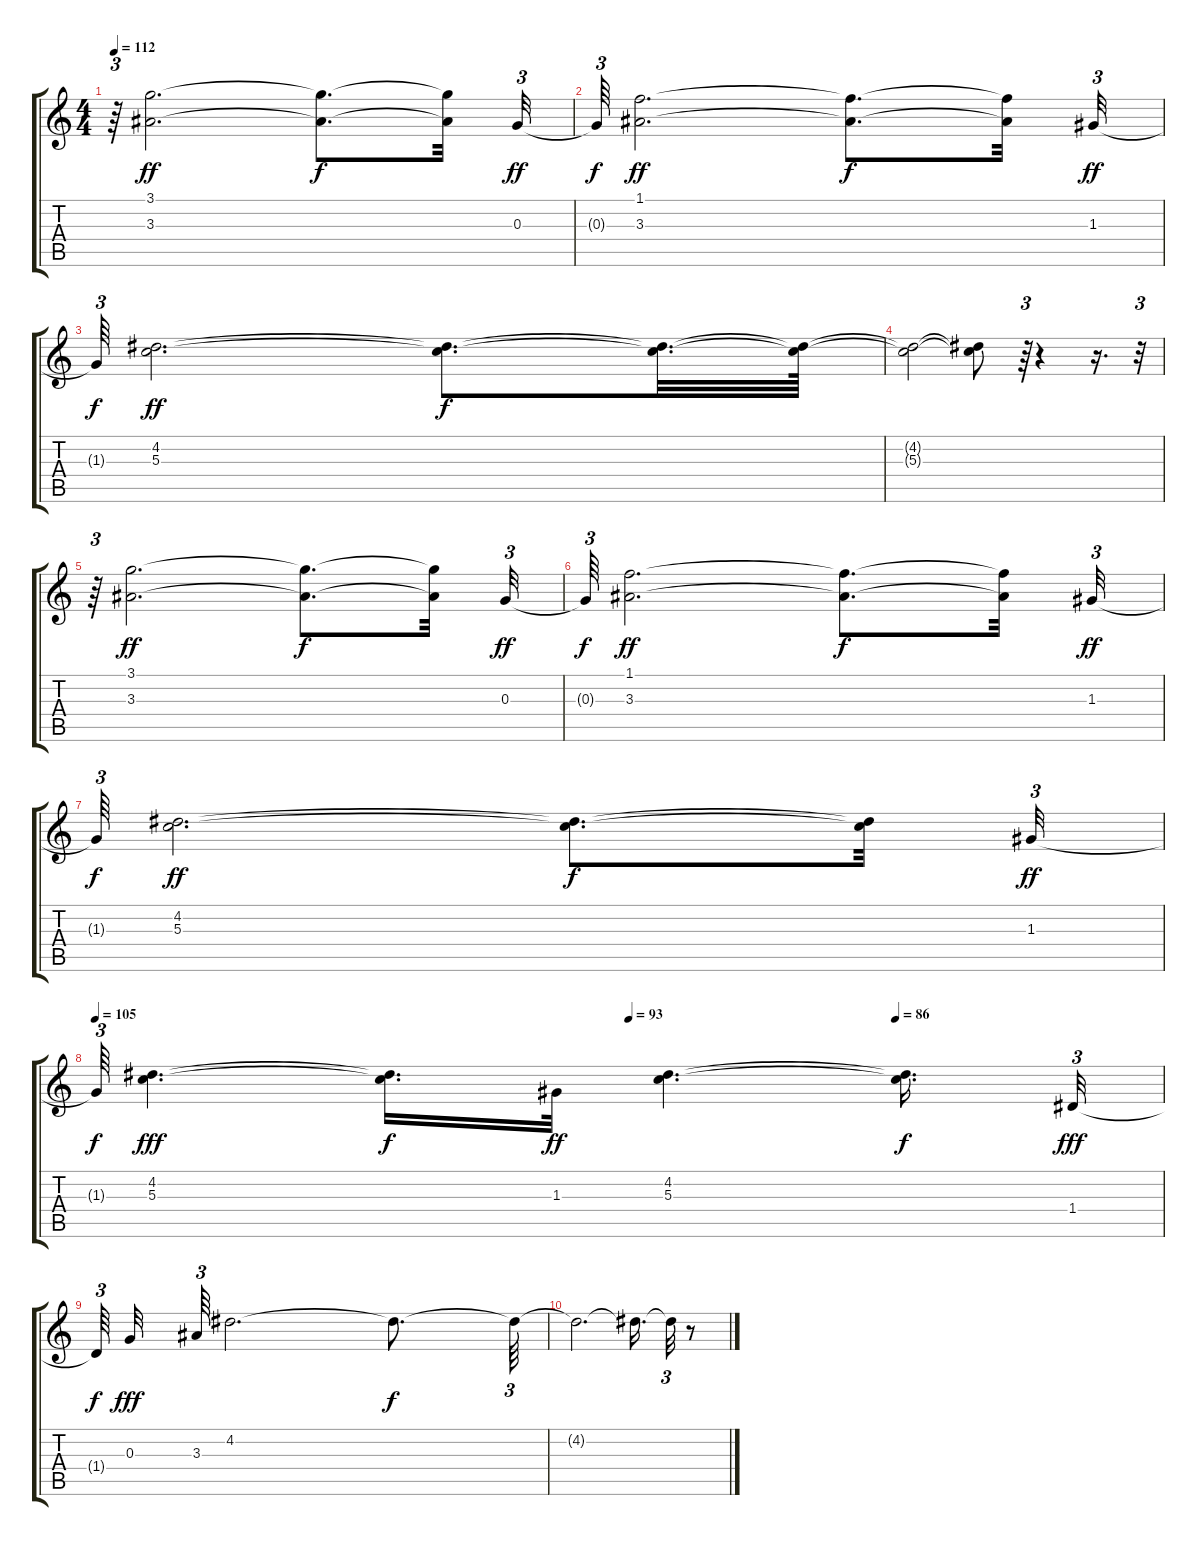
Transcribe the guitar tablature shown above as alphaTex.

\track "" {instrument electricguitarclean}
\staff {score tabs}
\tuning (E4 B3 G3 D3 A2 E2) {hide}
\ts (4 4)
\tempo 112
\clef g2
\ks c
r.64{tu (3 2) dy f} (3.1 3.3).2{d dy ff} (3.1{t} 3.3{t}).8{d dy f} (3.1{t} 3.3{t}).32 0.3.32{tu (3 2) dy ff} |
0.3{t}.64{tu (3 2) dy f} (1.1 3.3).2{d dy ff} (1.1{t} 3.3{t}).8{d dy f} (1.1{t} 3.3{t}).32 1.3.32{tu (3 2) dy ff} |
1.3{t}.64{tu (3 2) dy f} (4.2 5.3).2{d dy ff} (4.2{t} 5.3{t}).8{d dy f} (4.2{t} 5.3{t}).32{d} (4.2{t} 5.3{t}).64 |
(4.2{t} 5.3{t}).2 (4.2{t} 5.3{t}).8 r.64{tu (3 2)} r.4 r.16{d} r.32{tu (3 2)} |
r.64{tu (3 2)} (3.1 3.3).2{d dy ff} (3.1{t} 3.3{t}).8{d dy f} (3.1{t} 3.3{t}).32 0.3.32{tu (3 2) dy ff} |
0.3{t}.64{tu (3 2) dy f} (1.1 3.3).2{d dy ff} (1.1{t} 3.3{t}).8{d dy f} (1.1{t} 3.3{t}).32 1.3.32{tu (3 2) dy ff} |
1.3{t}.64{tu (3 2) dy f} (4.2 5.3).2{d dy ff} (4.2{t} 5.3{t}).8{d dy f} (4.2{t} 5.3{t}).32 1.3.32{tu (3 2) dy ff} |
\tempo 105
\tempo (93 0.5)
\tempo (86 0.75)
1.3{t}.64{tu (3 2) dy f} (4.2 5.3).4{d dy fff} (4.2{t} 5.3{t}).16{d dy f} 1.3.32{dy ff} (4.2 5.3).4{d} (4.2{t} 5.3{t}).16{d dy f} 1.4.32{tu (3 2) dy fff} |
1.4{t}.64{tu (3 2) dy f beam splitsecondary} 0.3.32{dy fff} 3.3.64{tu (3 2)} 4.2.2{d} 4.2{t}.8{d dy f} 4.2{t}.64{tu (3 2)} |
4.2{t}.2{d} 4.2{t}.16{d} 4.2{t}.32{tu (3 2)} r.8
